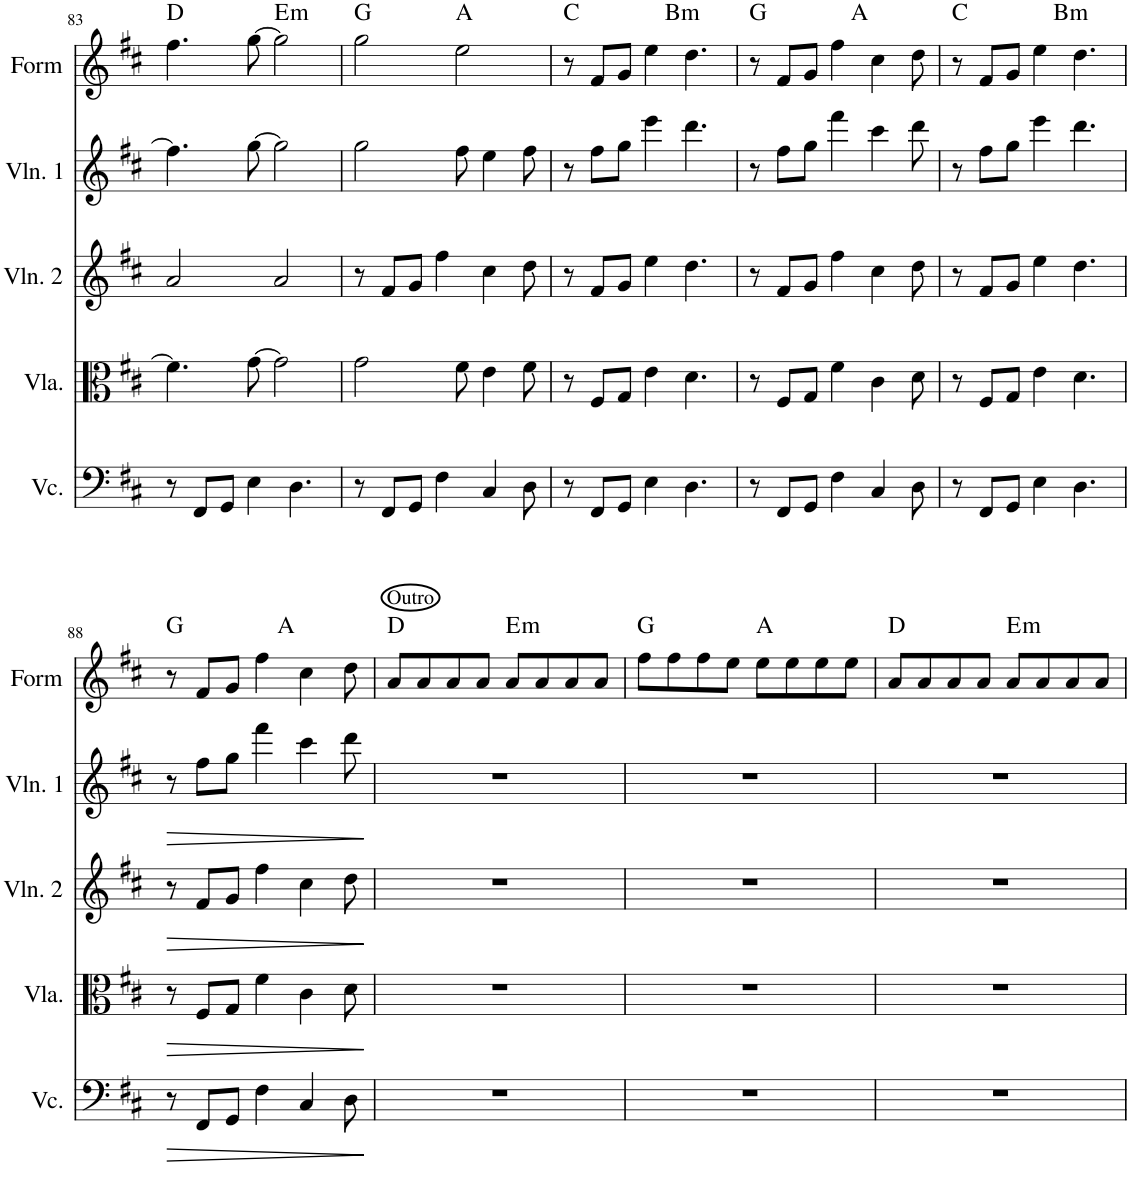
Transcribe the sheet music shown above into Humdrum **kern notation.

**kern	**dynam	**kern	**dynam	**kern	**dynam	**kern	**dynam	**kern	**harte
*part5	*part5	*part4	*part4	*part3	*part3	*part2	*part2	*part1	*part1
*staff5	*staff5	*staff4	*staff4	*staff3	*staff3	*staff2	*staff2	*staff1	*
*I"Violoncello	*	*I"Viola	*	*I"Violin 2	*	*I"Violin 1	*	*I"Form	*
*I'Vc.	*	*I'Vla.	*	*I'Vln. 2	*	*I'Vln. 1	*	*I'Form	*
!!LO:PB:g=z
*clefF4	*	*clefC3	*	*clefG2	*	*clefG2	*	*clefG2	*
*k[f#c#]	*	*k[f#c#]	*	*k[f#c#]	*	*k[f#c#]	*	*k[f#c#]	*
*M4/4	*	*M4/4	*	*M4/4	*	*M4/4	*	*M4/4	*
=83	=83	=83	=83	=83	=83	=83	=83	=83	=83
8r	.	4.f#\]	.	2a/	.	4.ff#\]	.	4.ff#\	D:maj
8FF#/L	.	.	.	.	.	.	.	.	.
8GG/J	.	.	.	.	.	.	.	.	.
4E\	.	[8g\	.	.	.	[8gg\	.	[8gg\	.
!	!	!	!	!	!	!	!	!	!LO:H:kt=m
.	.	2g\]	.	2a/	.	2gg\]	.	2gg\]	E:min
4.D\	.	.	.	.	.	.	.	.	.
=84	=84	=84	=84	=84	=84	=84	=84	=84	=84
8r	.	2g\	.	8r	.	2gg\	.	2gg\	G:maj
8FF#/L	.	.	.	8f#/L	.	.	.	.	.
8GG/J	.	.	.	8g/J	.	.	.	.	.
4F#\	.	.	.	4ff#\	.	.	.	.	.
.	.	8f#\	.	.	.	8ff#\	.	2ee\	A:maj
4C#/	.	4e\	.	4cc#\	.	4ee\	.	.	.
8D\	.	8f#\	.	8dd\	.	8ff#\	.	.	.
=85	=85	=85	=85	=85	=85	=85	=85	=85	=85
*	*	*	*	*	*	*	*	*^	*
8r	.	8r	.	8r	.	8r	.	8r	2ryy	C:maj
8FF#/L	.	8F#/L	.	8f#/L	.	8ff#\L	.	8f#/L	.	.
8GG/J	.	8G/J	.	8g/J	.	8gg\J	.	8g/J	.	.
4E\	.	4e\	.	4ee\	.	4eee\	.	4ee\	.	.
!	!	!	!	!	!	!	!	!	!	!LO:H:kt=m
.	.	.	.	.	.	.	.	.	2ryy	B:min
4.D\	.	4.d\	.	4.dd\	.	4.ddd\	.	4.dd\	.	.
=86	=86	=86	=86	=86	=86	=86	=86	=86	=86	=86
8r	.	8r	.	8r	.	8r	.	8r	2ryy	G:maj
8FF#/L	.	8F#/L	.	8f#/L	.	8ff#\L	.	8f#/L	.	.
8GG/J	.	8G/J	.	8g/J	.	8gg\J	.	8g/J	.	.
4F#\	.	4f#\	.	4ff#\	.	4fff#\	.	4ff#\	.	.
.	.	.	.	.	.	.	.	.	2ryy	A:maj
4C#/	.	4c#\	.	4cc#\	.	4ccc#\	.	4cc#\	.	.
8D\	.	8d\	.	8dd\	.	8ddd\	.	8dd\	.	.
=87	=87	=87	=87	=87	=87	=87	=87	=87	=87	=87
8r	.	8r	.	8r	.	8r	.	8r	2ryy	C:maj
8FF#/L	.	8F#/L	.	8f#/L	.	8ff#\L	.	8f#/L	.	.
8GG/J	.	8G/J	.	8g/J	.	8gg\J	.	8g/J	.	.
4E\	.	4e\	.	4ee\	.	4eee\	.	4ee\	.	.
!	!	!	!	!	!	!	!	!	!	!LO:H:kt=m
.	.	.	.	.	.	.	.	.	2ryy	B:min
4.D\	.	4.d\	.	4.dd\	.	4.ddd\	.	4.dd\	.	.
!!LO:LB:g=z	!!
=88	=88	=88	=88	=88	=88	=88	=88	=88	=88	=88
!	!LO:HP:b	!	!LO:HP:b	!	!LO:HP:b	!	!LO:HP:b	!	!	!
8r	>	8r	>	8r	>	8r	>	8r	2ryy	G:maj
8FF#/L	.	8F#/L	.	8f#/L	.	8ff#\L	.	8f#/L	.	.
8GG/J	.	8G/J	.	8g/J	.	8gg\J	.	8g/J	.	.
4F#\	.	4f#\	.	4ff#\	.	4fff#\	.	4ff#\	.	.
.	.	.	.	.	.	.	.	.	2ryy	A:maj
4C#/	.	4c#\	.	4cc#\	.	4ccc#\	.	4cc#\	.	.
8D\	.	8d\	.	8dd\	.	8ddd\	.	8dd\	.	.
.	]	.	]	.	]	.	]	.	.	.
=89	=89	=89	=89	=89	=89	=89	=89	=89	=89	=89
!	!	!	!	!	!	!	!	!LO:TX:a:t=Outro	!	!
*	*	*	*	*	*	*	*	*v	*v	*
1r	.	1r	.	1r	.	1r	.	8a/L	D:maj
.	.	.	.	.	.	.	.	8a/	.
.	.	.	.	.	.	.	.	8a/	.
.	.	.	.	.	.	.	.	8a/J	.
!	!	!	!	!	!	!	!	!	!LO:H:kt=m
.	.	.	.	.	.	.	.	8a/L	E:min
.	.	.	.	.	.	.	.	8a/	.
.	.	.	.	.	.	.	.	8a/	.
.	.	.	.	.	.	.	.	8a/J	.
=90	=90	=90	=90	=90	=90	=90	=90	=90	=90
1r	.	1r	.	1r	.	1r	.	8ff#\L	G:maj
.	.	.	.	.	.	.	.	8ff#\	.
.	.	.	.	.	.	.	.	8ff#\	.
.	.	.	.	.	.	.	.	8ee\J	.
.	.	.	.	.	.	.	.	8ee\L	A:maj
.	.	.	.	.	.	.	.	8ee\	.
.	.	.	.	.	.	.	.	8ee\	.
.	.	.	.	.	.	.	.	8ee\J	.
=91	=91	=91	=91	=91	=91	=91	=91	=91	=91
1r	.	1r	.	1r	.	1r	.	8a/L	D:maj
.	.	.	.	.	.	.	.	8a/	.
.	.	.	.	.	.	.	.	8a/	.
.	.	.	.	.	.	.	.	8a/J	.
!	!	!	!	!	!	!	!	!	!LO:H:kt=m
.	.	.	.	.	.	.	.	8a/L	E:min
.	.	.	.	.	.	.	.	8a/	.
.	.	.	.	.	.	.	.	8a/	.
.	.	.	.	.	.	.	.	8a/J	.
=	=	=	=	=	=	=	=	=	=
*-	*-	*-	*-	*-	*-	*-	*-	*-	*-
